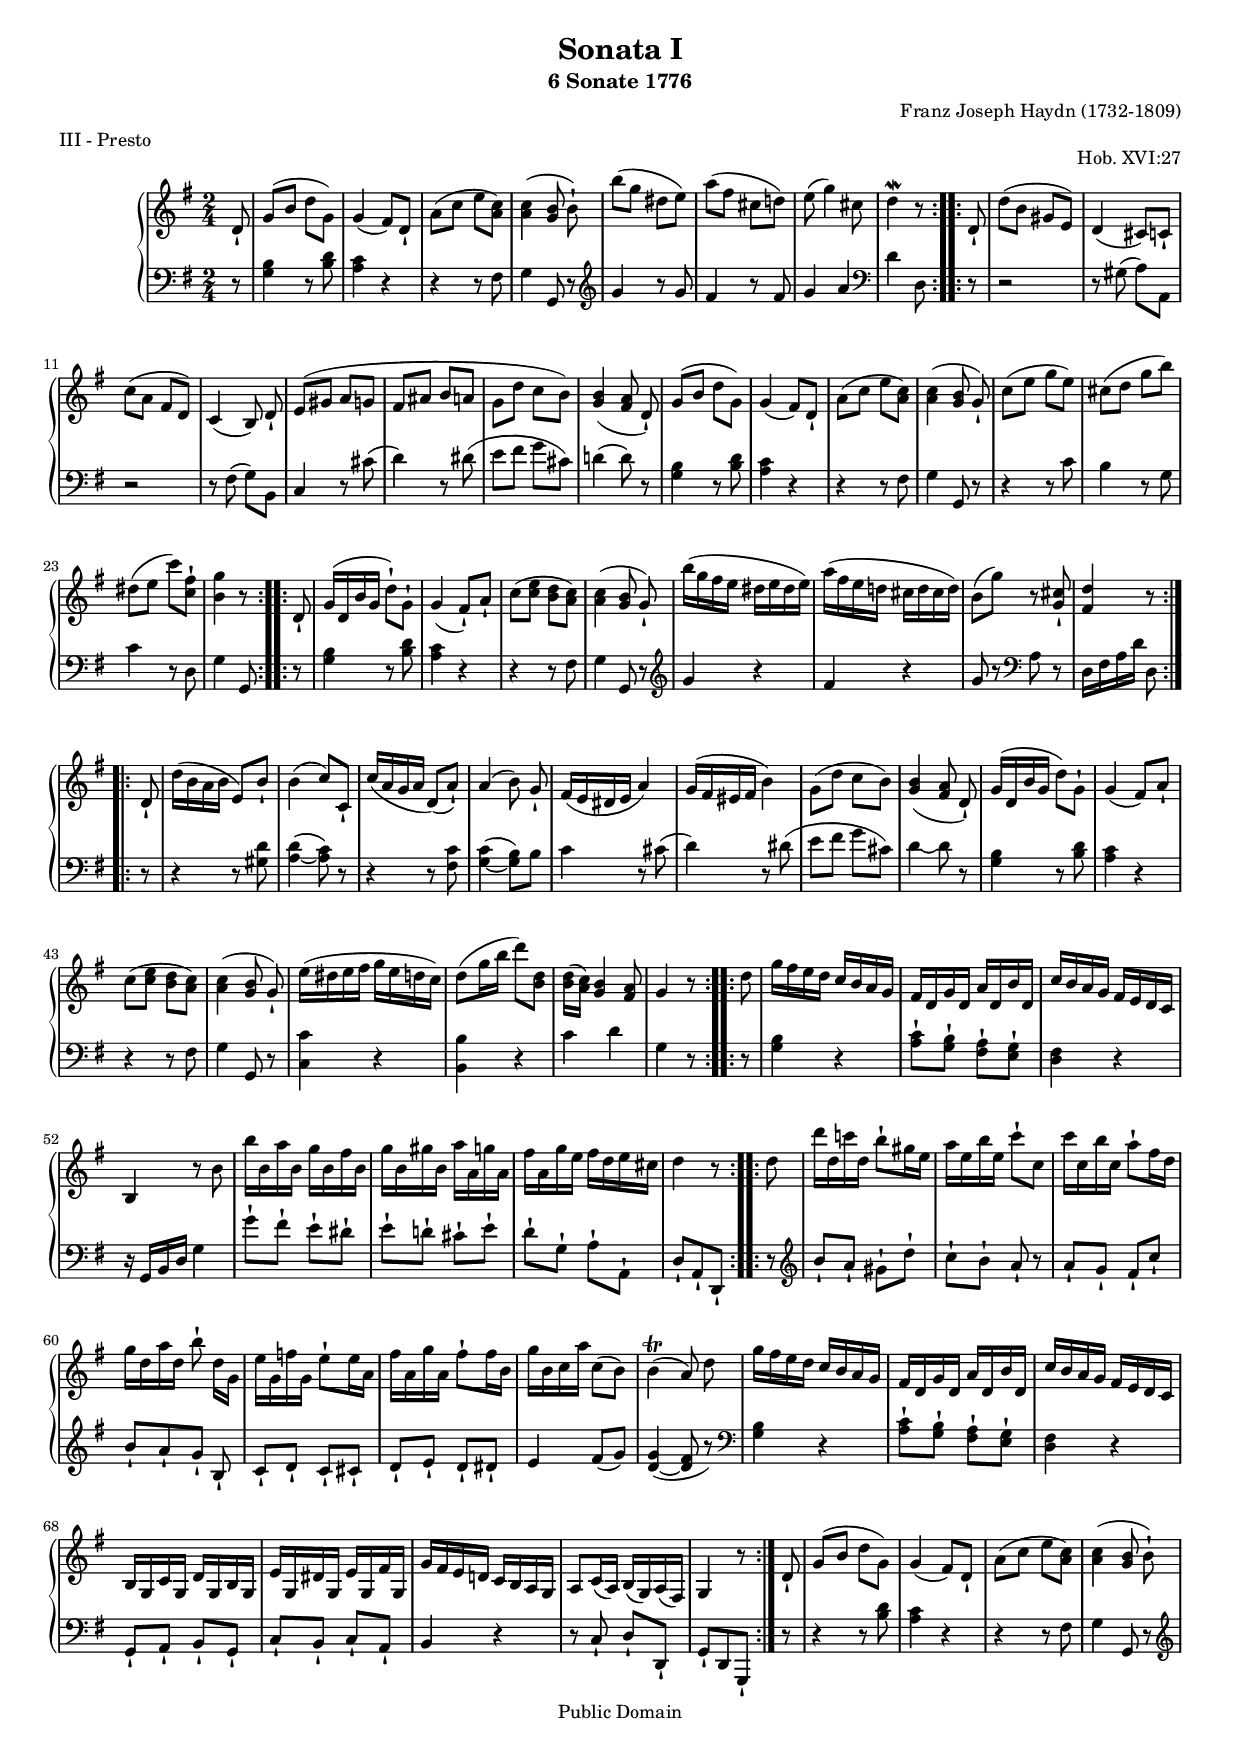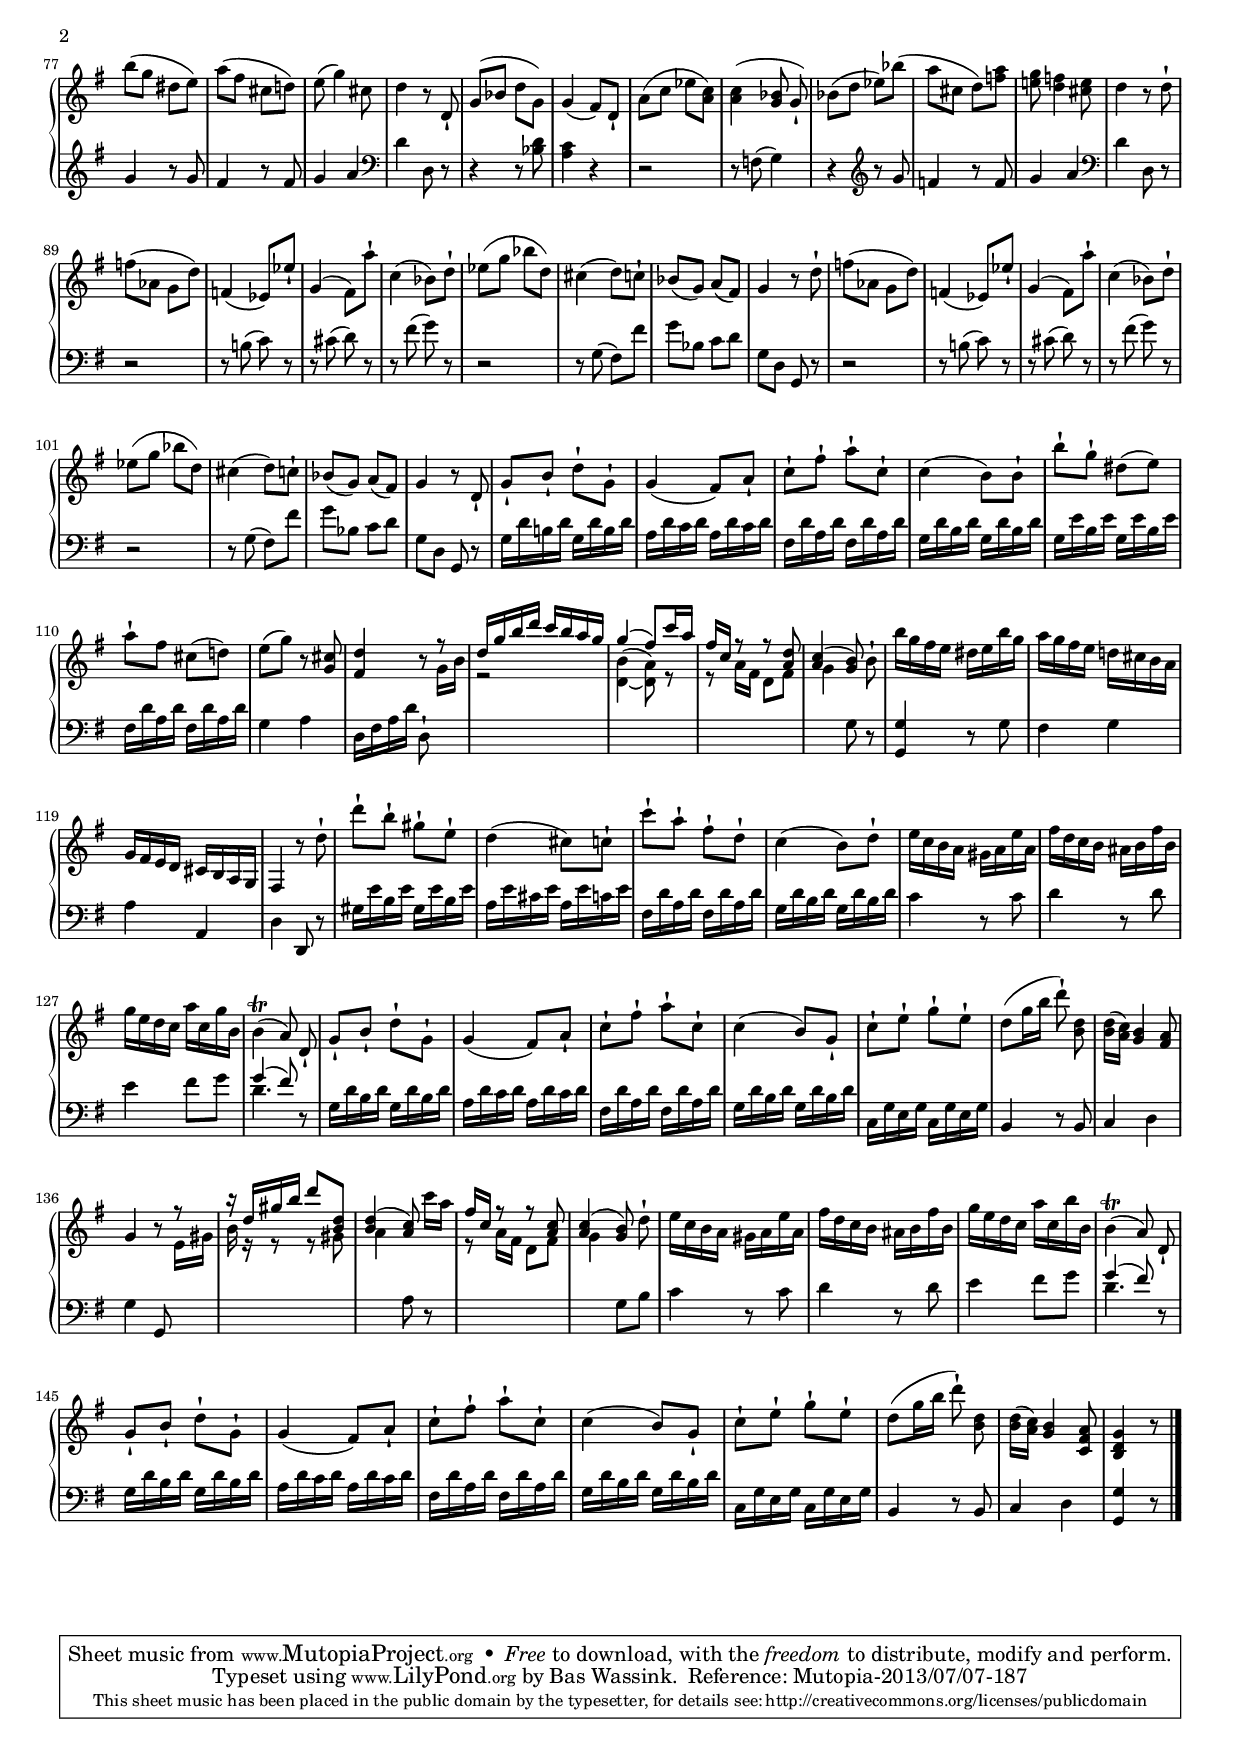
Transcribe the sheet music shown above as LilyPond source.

\version "2.16.1"

\include "nederlands.ly"
#(set-global-staff-size 16)
\header {
  title             = "Sonata I"
  subtitle          = "6 Sonate 1776"
  composer          = "Franz Joseph Haydn (1732-1809)"
  opus              = "Hob. XVI:27"
  meter             = "III - Presto"
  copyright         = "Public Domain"
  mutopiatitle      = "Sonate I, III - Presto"
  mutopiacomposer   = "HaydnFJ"
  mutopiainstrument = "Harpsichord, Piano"
  date              = "18th Century"
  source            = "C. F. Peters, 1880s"
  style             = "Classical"
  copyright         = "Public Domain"
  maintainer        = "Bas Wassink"
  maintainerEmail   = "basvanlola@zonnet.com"

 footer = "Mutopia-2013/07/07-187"
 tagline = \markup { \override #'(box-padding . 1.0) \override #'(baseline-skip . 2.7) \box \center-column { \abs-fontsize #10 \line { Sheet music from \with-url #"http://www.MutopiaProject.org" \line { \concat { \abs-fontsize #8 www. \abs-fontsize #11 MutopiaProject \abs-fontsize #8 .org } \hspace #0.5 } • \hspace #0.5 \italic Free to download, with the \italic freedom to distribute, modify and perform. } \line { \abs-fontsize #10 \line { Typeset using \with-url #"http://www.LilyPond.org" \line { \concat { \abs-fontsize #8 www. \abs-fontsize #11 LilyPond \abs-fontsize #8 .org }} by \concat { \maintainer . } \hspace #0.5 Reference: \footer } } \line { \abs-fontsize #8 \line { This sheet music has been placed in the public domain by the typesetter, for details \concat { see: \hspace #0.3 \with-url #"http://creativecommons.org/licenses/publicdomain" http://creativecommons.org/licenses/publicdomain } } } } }
}

Global =  {\key g\major \time 2/4 \partial 8}
Treble = \clef treble
Bass = \clef bass
staffUp = \change Staff = "up"
staffDown = \change Staff = "down"

MD =  \relative c' {
  \repeat volta 2 {
  d8-|
  
  g ( b d  g,)
  g4 ( fis8) d-|
  a' ( c e <a, c>)
  <a  c>4( < g b>8\noBeam b)-|
  
  b' ( g dis  e)
  a ( fis cis  d!)
  e8 ( g4) cis,8
  d4\mordent r8
  }
  
  \repeat volta 2 {

  d,8-|
  
  d' ( b gis  e)
  d4 ( cis8) c-|
  c' ( a fis  d)
  c4 ( b8)\noBeam d-|
  
  e8 ( gis a g
  fis ais b a
  g d' c  b)
  <g  b>4( < fis a>8\noBeam d)-|
  
  g8 ( b d  g,)
  g4 ( fis8) d-|
  a' ( c e <a, c>)
  <a  c>4( < g b>8\noBeam g)-|
  
  c ( e g  e)
  cis ( d g  b)
  dis, ( e  c') <c, fis>-|
  <b g'>4 r8
  }
  
  \repeat volta 2 {
  
  d,8-|
  
  g16 ( d b' g  d'8)-| g,-|
  g4 ( fis8)-| a-|
  c ( <c e> <b d> <a c>)
  <a  c>4( < g b>8\noBeam g)-|
  
  b'16 ( g fis e dis e dis  e)
  a ( fis e d! cis d cis  d)
  b8 ( g') r8 <g, cis>-|
  <fis d'>4 r8
  }
  
  \repeat volta 2 {
  d8-|
  
  d'16 ( b a b  e,8) b'-|
  b4 ( c8) c,-|
  c'16 ( a g a  d,8) ( a')-|
  a4 ( b8)\noBeam g-|
  
  fis16 ( e dis e  a4)
  g16 ( fis eis fis  b4)
  g8 ( d' c  b)
  <g  b>4( < fis a>8\noBeam d)-|
  
  g16 ( d b' g  d'8) g,-|
  g4 ( fis8) a-|
  c ( <c e> <b d> <a c>)
  <a  c>4( < g b>8\noBeam g)-|
  
  e'16 ( dis e fis g e d  c)
  d8 ( g16 b  d8) <b, d>
  <b d  >16( <a c>) <g b>4 <fis a>8
  g4 r8
  }
  
  \repeat volta 2 {
  
  d'8
  
  g16 fis e d c b a g
  fis d g d a' d, b' d,
  c' b a g fis e d c
  b4 r8 b'
  
  b'16 b, a' b, g' b, fis' b,
  g' b, gis' b, a' a, g' a,
  fis' a, g' e fis d e cis
  d4 r8  
  }
  
  \repeat volta 2 {
  d8
  
  d'16 d, c'! d, b'8-| gis16 e
  a e b' e, c'8-| c,
  c'16 c, b' c, a'8-| fis16 d
  g d a' d, b'8-|\noBeam d,16 g,
  
  e' g, f' g, e'8-| e16 a,
  fis' a, g' a, fis'8-| fis16 b,
  g' b, c a' c,8 ( b)
  b4\trill ( a8)\noBeam d
  
  g16 fis e d c b a g
  fis d g d a' d, b' d,
  c' b a g fis e d c
  b g c g d' g, b g
  
  e' g, dis' g, e' g, fis' g,
  g' fis e d! c b a g
  a8 c16 ( a) b ( g) a ( fis)
  g4 r8
  }
  
  d'8-|
  
  g ( b d  g,)
  g4 ( fis8) d-|
  a' ( c e <a, c>)
  <a  c>4( < g b>8\noBeam b)-|
  
  b' ( g dis  e)
  a ( fis cis  d!)
  e8 ( g4) cis,8
  d4 r8 d,-|
  
  g ( bes d  g,)
  g4 ( fis8) d-|
  a' ( c es <a, c>)
  <a  c>4( < g bes>8\noBeam g)-|
  
  bes ( d  es) bes' (
  a cis,  d) <f a>
  <e! g> <d f>4 <cis e>8
  d4 r8 d-|
  
  f ( as, g  d')
  f,4 ( es8) es'-|
  g,4 ( fis8) a'-|
  c,4 ( bes8) d-|
  
  es ( g bes  d,)
  cis4 ( d8) c-|
  bes ( g) a ( fis)
  g4 r8 d'-|
  
  f ( as, g  d')
  f,4 ( es8) es'-|
  g,4 ( fis8) a'-|
  c,4 ( bes8) d-|
  
  es ( g bes  d,)
  cis4 ( d8) c-|
  bes ( g) a ( fis)
  g4 r8 d-|
  
  g8-| b-| d-| g,-|
  g4 ( fis8) a-|
  c-| fis-| a-| c,-|
  c4 ( b8) b-|
  
  b'-| g-| dis ( e)
  a-| fis cis ( d!)
  e ( g) r <g, cis>
  <fis d'>4 r8 \voiceOne r
  
  d'16 g b d c b a g
  g4 ( fis8) c'16 a
  fis  c r8 r <a d>
  <a c  >4( <g b>8)\noBeam \oneVoice b-|
  
  b'16 g fis e dis e b' g
  a g fis e d! cis b a
  g fis e d cis b a g
  fis4 r8 d''-|
  
  d'-| b-| gis-| e-|
  d4 ( cis8) c-|
  c'-| a-| fis-| d-|
  c4 ( b8) d-|
  
  e16 c b a gis a e' a,
  fis' d c b ais b fis' b,
  g' e d c a' c, g' b,
  b4\trill ( a8)\noBeam d,-|
  
  g-| b-| d-| g,-|
  g4 ( fis8) a-|
  c-| fis-| a-| c,-|
  c4 ( b8) g-|
  
  c-| e-| g-| e-|
  d ( g16 b d8)-|\noBeam <b, d>
  <b d  >16( <a c>) <g b>4 <fis a>8
  g4 r8 \voiceOne r
  
  r16 d' gis b d8 <b, d>
  <b d  >4( <a c>8)\noBeam \oneVoice  c'16[ a]
  \voiceOne fis c r8 r <a c>
  <a c  >4( <g b>8)\noBeam \oneVoice d'-|
  
  e16 c b a gis a e' a,
  fis' d c b ais b fis' b,
  g' e d c a' c, b' b,
  b4\trill ( a8)\noBeam d,-|
  
  g-| b-| d-| g,-|
  g4 ( fis8) a-|
  c-| fis-| a-| c,-|
  c4 ( b8) g-|
  
  c-| e-| g-| e-|
  d[ ( g16 b]  d8)-|\noBeam <b, d>
  <b d  >16( <a c>) <g b>4 <c, fis a>8
  <b d g>4 r8
  \bar "|."
  }

MS =  \relative c' {
  
  r8 
  
  <g b>4 r8 <b d>
  <a c>4 r
  r r8 fis
  g4 g,8 r
  
  \Treble g''4 r8 g
  fis4 r8 fis
  g4 a
  \Bass d, d,8
  
  r8
  
  r2
  r8 gis ( a) a,
  r2
  r8 fis' ( g) b,
  
  c4 r8 cis' (
  d4) r8 dis (
  e fis g  cis,)
  d!4 ( d8) r
  
  <g, b>4 r8 <b d>
  <a c>4 r
  r r8 fis
  g4 g,8 r
  
  r4 r8 c'
  b4 r8 g
  c4 r8 d,
  g4 g,8
  
  r8
  
  <g' b>4 r8 <b d>
  <a c>4 r
  r r8 fis
  g4 g,8 r
  
  \Treble g''4 r
  fis r
  g8 r \Bass a, r
  d,16 fis a d d,8
  
  r8
  
  r4 r8 <gis d'>
  \tieDown
  <a~ d>4( <a c>8) r
  r4 r8 <fis c'>
  <g~ c>4( <g b>8) b
  
  c4 r8 cis (
   d4) r8 dis (
  e fis g  cis,)
  d4 ~ d8 r
  
  <g, b>4 r8 <b d>
  <a c>4 r
  r r8 fis
  g4 g,8 r
  
  <c c'>4 r
  <b b'> r
  c' d
  g, r8
  
  r8
  
  <g b>4 r
  <a c>8-| <g b>-| <fis a>-| <e g>-|
  <d fis>4 r
  r16 g, b d g4
  
  g'8-| fis-| e-| dis-|
  e-| d!-| cis-| e-|
  d-| g,-| a-| a,-|
   d[-| a-| d,-|]
  
  r8
  
  \Treble b'''8-| a-| gis-| d'-|
  c-| b-| a-| r
  a-| g-| fis-| c'-|
   b[-| a-| g-|] b,-|
  
  c-| d-| c-| cis-|
  d-| e-| d-| dis-|
  e4 fis8 ( g)
  <d~ g  >4( <d fis>8 r)
   
  \Bass <g, b>4 r
  <a c>8-| <g b>-| <fis a>-| <e g>-|
  <d fis>4 r
  g,8-| a-| b-| g-|
  
  c-| b-| c-| a-|
  b4 r
  r8 c-| d-| d,-|
   g[-| d g,-|]
  
  r8
  
  r4 r8 <b'' d>
  <a c>4 r
  r r8 fis
  g4 g,8 r
  
  \Treble g''4 r8 g
  fis4 r8 fis
  g4 a
  \Bass d,4 d,8 r
  
  r4 r8 <bes' d>
  <a c>4 r
  r2
  r8 f ( g4)
  
  r4 \Treble r8 g'
  f4 r8 f
  g4 a
  \Bass d,4 d,8 r
  
  r2
  r8 b'! ( c) r
  r cis ( d) r
  r fis ( g) r
  
  r2
  r8 g, ( fis) fis'
  g bes, c d
  g, d g, r
  
  r2
  r8 b'! ( c) r
  r cis ( d) r
  r fis ( g) r
  
  r2
  r8 g, ( fis) fis'
  g bes, c d
  g, d g, r
  
  g'16 d' b! d g, d' b d
  a d c d a d c d
  fis, d' a d fis, d' a d
  g, d' b d g, d' b d
  
  g, e' b e g, e' b e
  fis, d' a d fis, d' a d
  g,4 a
  d,16 fis a d d,8-| \staffUp \voiceTwo g'16[ b] 
  
  r2
  \slurUp
  <d,~ b'>4( <d a'>8) r
  r a'16 fis d8 fis
  g4 \staffDown \oneVoice g,8 r
  
  <g, g'>4 r8 g'
  fis4 g
  a a,
  d d,8 r

  gis'16 e' b e gis, e' b e
  a, e' cis e a, e' c e
  fis, d' a d fis, d' a d
  g, d' b d g, d' b d
  
  c4 r8 c
  d4 r8 d
  e4 fis8 g
  <<{g4 ( fis8)} \\ d4.>> r8
  
  g,16 d' b d g, d' b d
  a d c d a d c d
  fis, d' a d fis, d' a d
  g, d' b d g, d' b d
  
  c, g' e g c, g' e g
  b,4 r8 b
  c4 d
  g g,8\noBeam \staffUp \voiceTwo  e''16[ gis]
  
  b r r8 r gis
  a4 \staffDown \oneVoice a,8 r
  \staffUp \voiceTwo r8 a'16 fis d8 fis
  g4 \staffDown \oneVoice g,8 b
  
  c4 r8 c
  d4 r8 d
  e4 fis8 g
  <<{g4 ( fis8)} \\ d4.>> r8
  
  g,16 d' b d g, d' b d
  a d c d a d c d
  fis, d' a d fis, d' a d
  g, d' b d g, d' b d
  
  c, g' e g c, g' e g
  b,4 r8 b
  c4 d
  <g, g'>4 r8 
  }
  
\score { {
\new PianoStaff <<
  \set PianoStaff.midiInstrument = "harpsichord"
  \new Staff = "up" <<
    \Global \Treble
    \MD
    >>
  \new Staff = "down" <<
    \Global \Bass
    \MS
    >>
>>
}
\layout {}

  \midi {
    \tempo 4 = 120
    }


}

